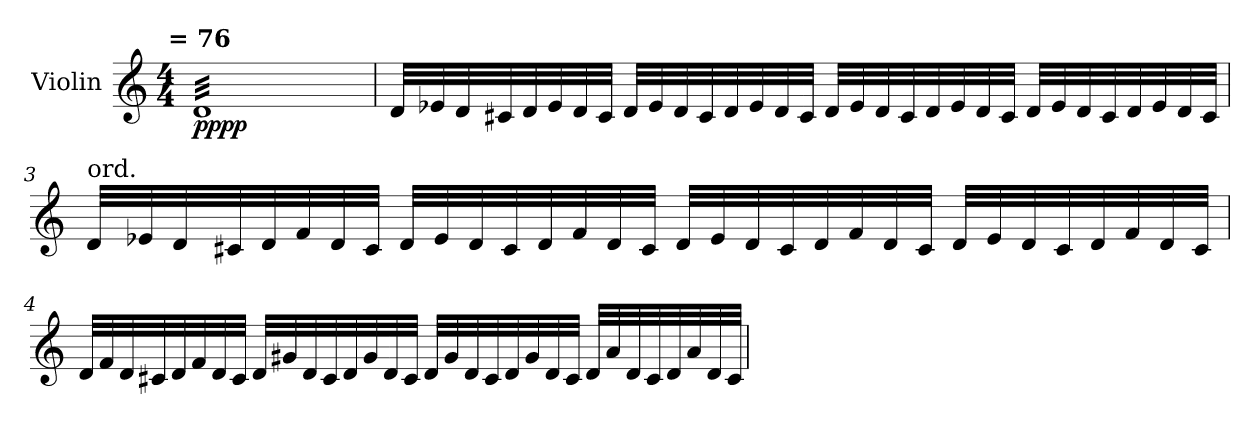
**kern	**dynam
*part1	*part1
*staff1	*staff1
*I"Violin	*
*I'Vln.	*
*clefG2	*
*k[]	*
!!LO:TX:omd:t= = 76
*M4/4	*
*MM76	*
=1	=1
!LO:TX:a:t=pont.	!
!	!LO:DY:b
*tremolo	*
(32dLLL	pppp
(32d	.
(32d	.
(32d	.
(32d	.
(32d	.
(32d	.
(32d	.
(32d	.
(32d	.
(32d	.
(32d	.
(32d	.
(32d	.
(32d	.
(32d	.
(32d	.
(32d	.
(32d	.
(32d	.
(32d	.
(32d	.
(32d	.
(32d	.
(32d	.
(32d	.
(32d	.
(32d	.
(32d	.
(32d	.
(32d	.
(32dJJJ	.
*Xtremolo	*
=2	=2
32d/LLL)	.
32e-X/	.
32d/	.
32c#X/	.
32d/	.
32e-/	.
32d/	.
32c#/JJJ	.
32d/LLL	.
32e-/	.
32d/	.
32c#/	.
32d/	.
32e-/	.
32d/	.
32c#/JJJ	.
32d/LLL	.
32e-/	.
32d/	.
32c#/	.
32d/	.
32e-/	.
32d/	.
32c#/JJJ	.
32d/LLL	.
32e-/	.
32d/	.
32c#/	.
32d/	.
32e-/	.
32d/	.
32c#/JJJ	.
!!LO:LB:g=z
=3	=3
!LO:TX:a:t=ord.	!
32d/LLL	.
32e-X/	.
32d/	.
32c#X/	.
32d/	.
32f/	.
32d/	.
32c#/JJJ	.
32d/LLL	.
32e-/	.
32d/	.
32c#/	.
32d/	.
32f/	.
32d/	.
32c#/JJJ	.
32d/LLL	.
32e-/	.
32d/	.
32c#/	.
32d/	.
32f/	.
32d/	.
32c#/JJJ	.
32d/LLL	.
32e-/	.
32d/	.
32c#/	.
32d/	.
32f/	.
32d/	.
32c#/JJJ	.
!!LO:LB:g=z
=4	=4
32d/LLL	.
32f/	.
32d/	.
32c#X/	.
32d/	.
32f/	.
32d/	.
32c#/JJJ	.
32d/LLL	.
32g#X/	.
32d/	.
32c#/	.
32d/	.
32g#/	.
32d/	.
32c#/JJJ	.
32d/LLL	.
32g#/	.
32d/	.
32c#/	.
32d/	.
32g#/	.
32d/	.
32c#/JJJ	.
32d/LLL	.
32a/	.
32d/	.
32c#/	.
32d/	.
32a/	.
32d/	.
32c#/JJJ	.
=	=
*-	*-
